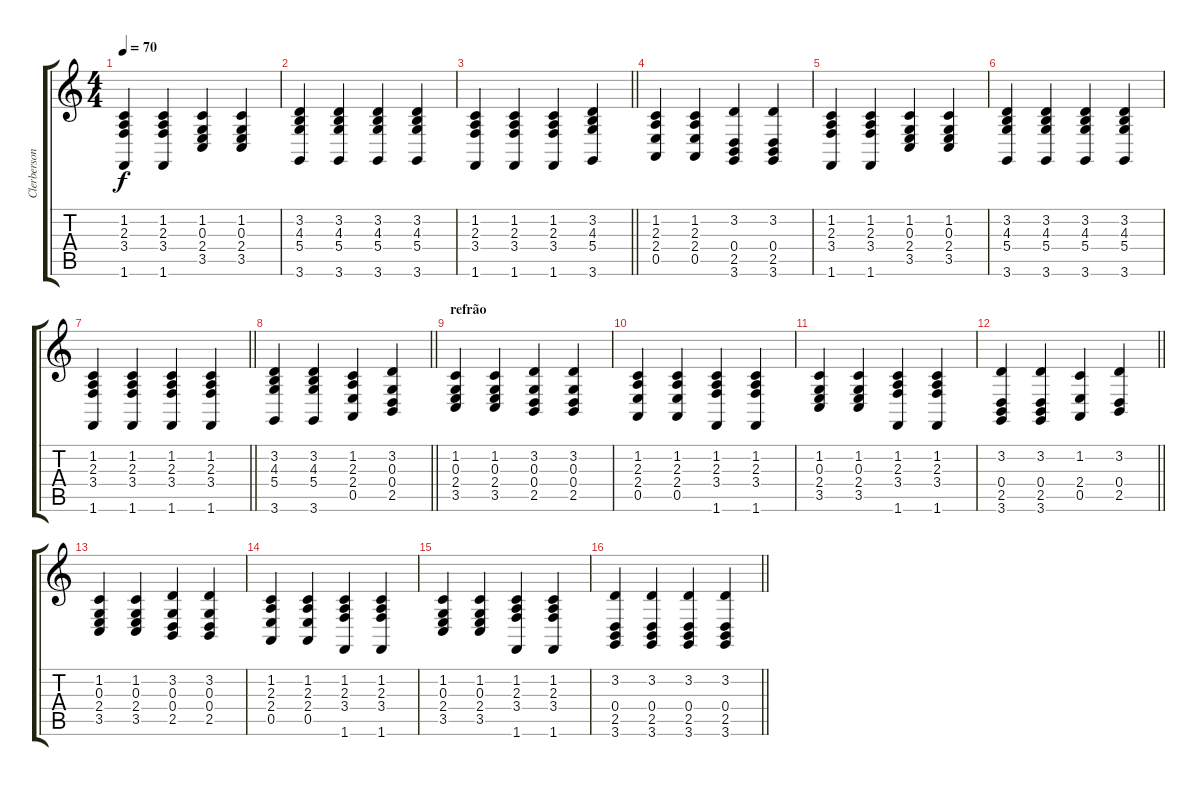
\track ("Clerberson" "Clerberson") {instrument acousticgrandpiano}
\staff {score tabs}
\tuning (E4 B3 G3 D3 A2 E2) {hide}
\ts (4 4)
\tempo 70
\clef g2
\ks c
(1.2 2.3 3.4 1.6).4{dy f} (1.2 2.3 3.4 1.6).4 (1.2 0.3 2.4 3.5).4 (1.2 0.3 2.4 3.5).4 |
(3.2 4.3 5.4 3.6).4 (3.2 4.3 5.4 3.6).4 (3.2 4.3 5.4 3.6).4 (3.2 4.3 5.4 3.6).4 |
\barLineRight lightlight
(1.2 2.3 3.4 1.6).4 (1.2 2.3 3.4 1.6).4 (1.2 2.3 3.4 1.6).4 (3.2 4.3 5.4 3.6).4 |
(1.2 2.3 2.4 0.5).4 (1.2 2.3 2.4 0.5).4 (3.2 0.4 2.5 3.6).4 (3.2 0.4 2.5 3.6).4 |
(1.2 2.3 3.4 1.6).4 (1.2 2.3 3.4 1.6).4 (1.2 0.3 2.4 3.5).4 (1.2 0.3 2.4 3.5).4 |
(3.2 4.3 5.4 3.6).4 (3.2 4.3 5.4 3.6).4 (3.2 4.3 5.4 3.6).4 (3.2 4.3 5.4 3.6).4 |
\barLineRight lightlight
(1.2 2.3 3.4 1.6).4 (1.2 2.3 3.4 1.6).4 (1.2 2.3 3.4 1.6).4 (1.2 2.3 3.4 1.6).4 |
\barLineRight lightlight
(3.2 4.3 5.4 3.6).4 (3.2 4.3 5.4 3.6).4 (1.2 2.3 2.4 0.5).4 (3.2 0.3 0.4 2.5).4 |
\section ("" "refrão")
(1.2 0.3 2.4 3.5).4 (1.2 0.3 2.4 3.5).4 (3.2 0.3 0.4 2.5).4 (3.2 0.3 0.4 2.5).4 |
(1.2 2.3 2.4 0.5).4 (1.2 2.3 2.4 0.5).4 (1.2 2.3 3.4 1.6).4 (1.2 2.3 3.4 1.6).4 |
(1.2 0.3 2.4 3.5).4 (1.2 0.3 2.4 3.5).4 (1.2 2.3 3.4 1.6).4 (1.2 2.3 3.4 1.6).4 |
\barLineRight lightlight
(3.2 0.4 2.5 3.6).4 (3.2 0.4 2.5 3.6).4 (1.2 2.4 0.5).4 (3.2 0.4 2.5).4 |
(1.2 0.3 2.4 3.5).4 (1.2 0.3 2.4 3.5).4 (3.2 0.3 0.4 2.5).4 (3.2 0.3 0.4 2.5).4 |
(1.2 2.3 2.4 0.5).4 (1.2 2.3 2.4 0.5).4 (1.2 2.3 3.4 1.6).4 (1.2 2.3 3.4 1.6).4 |
(1.2 0.3 2.4 3.5).4 (1.2 0.3 2.4 3.5).4 (1.2 2.3 3.4 1.6).4 (1.2 2.3 3.4 1.6).4 |
\barLineRight lightlight
(3.2 0.4 2.5 3.6).4 (3.2 0.4 2.5 3.6).4 (3.2 0.4 2.5 3.6).4 (3.2 0.4 2.5 3.6).4
